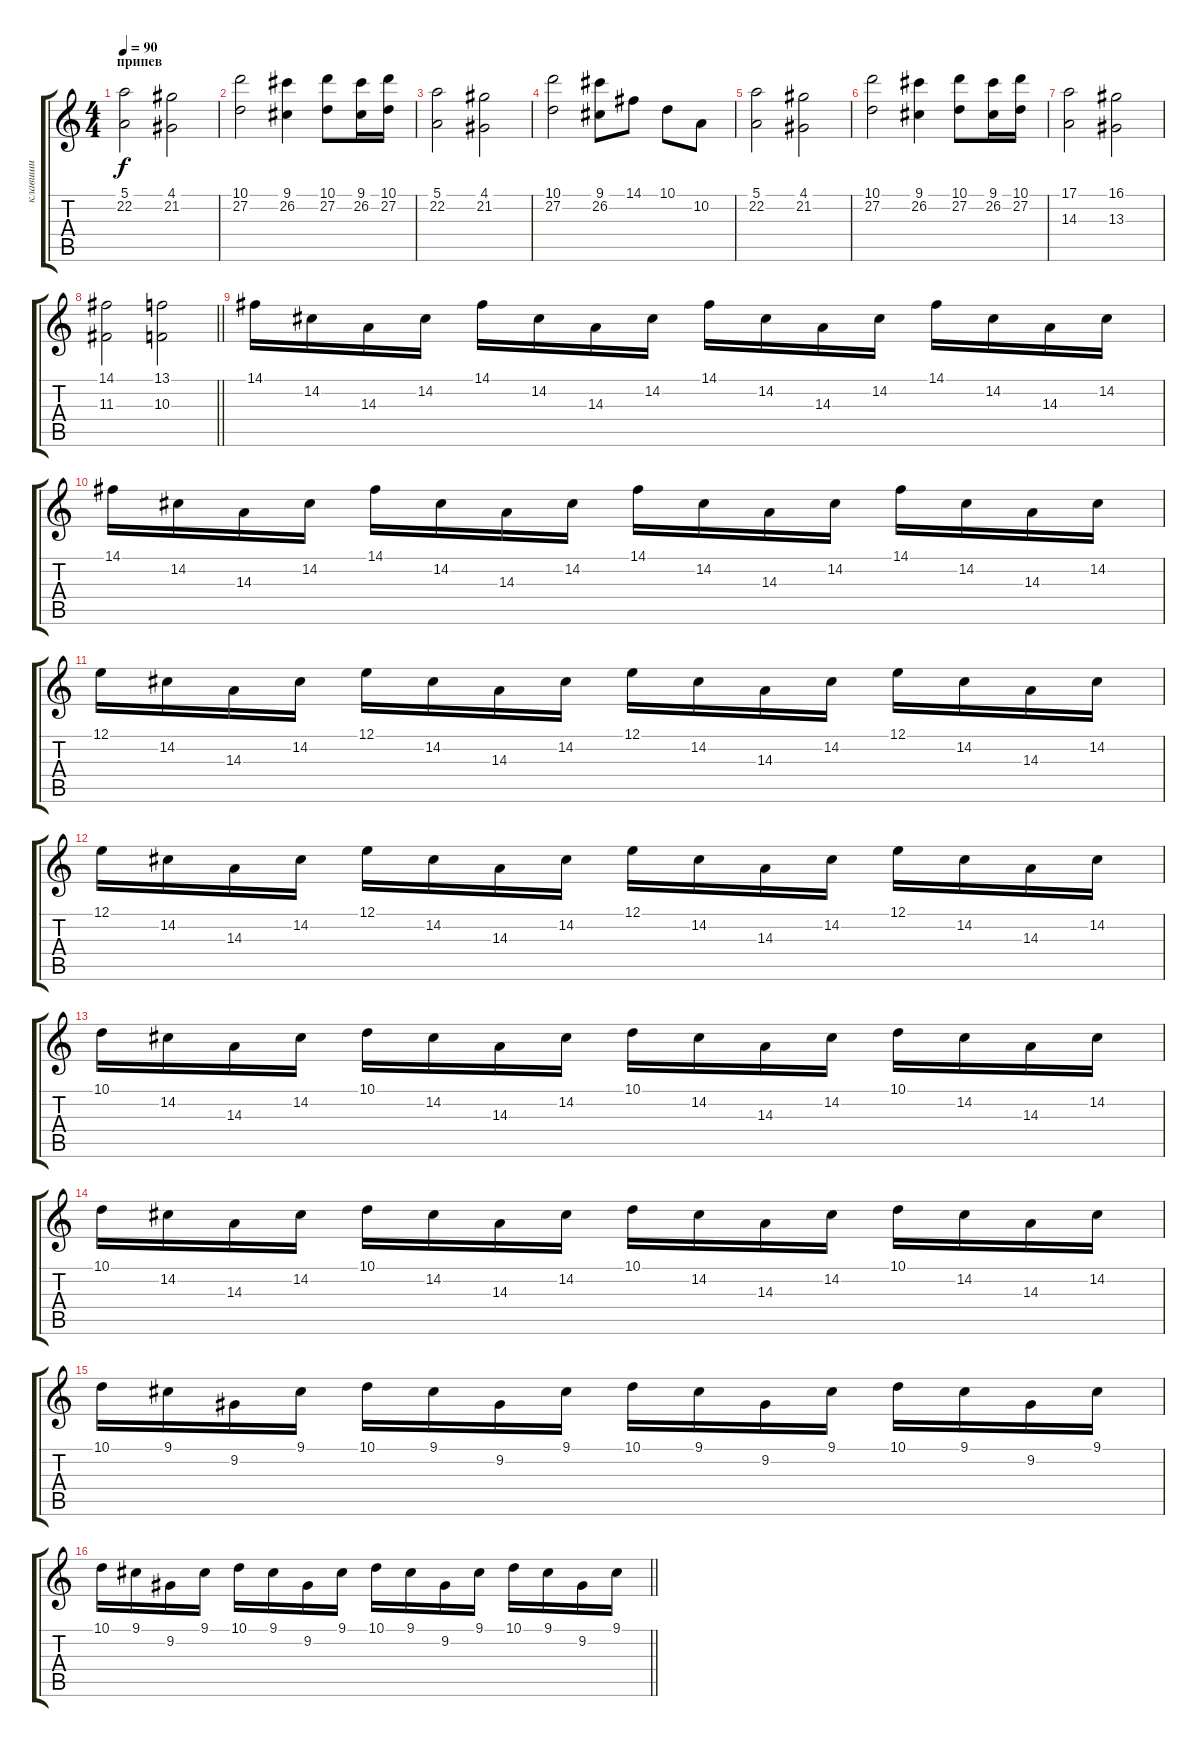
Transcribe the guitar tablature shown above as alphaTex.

\track ("клавиши" "клавиши") {instrument stringensemble1}
\staff {score tabs}
\tuning (E4 B3 G3 D3 A2 D2) {hide}
\ts (4 4)
\section ("" "припев")
\tempo 90
\clef g2
\ks c
(5.1 22.2).2{dy f} (4.1 21.2).2 |
(10.1 27.2).2 (9.1 26.2).4 (10.1 27.2).8 (9.1 26.2).16 (10.1 27.2).16 |
(5.1 22.2).2 (4.1 21.2).2 |
(10.1 27.2).2 (9.1 26.2).8 14.1.8 10.1.8 10.2.8 |
(5.1 22.2).2 (4.1 21.2).2 |
(10.1 27.2).2 (9.1 26.2).4 (10.1 27.2).8 (9.1 26.2).16 (10.1 27.2).16 |
(17.1 14.3).2 (16.1 13.3).2 |
\barLineRight lightlight
(14.1 11.3).2 (13.1 10.3).2 |
14.1.16 14.2.16 14.3.16 14.2.16 14.1.16 14.2.16 14.3.16 14.2.16 14.1.16 14.2.16 14.3.16 14.2.16 14.1.16 14.2.16 14.3.16 14.2.16 |
14.1.16 14.2.16 14.3.16 14.2.16 14.1.16 14.2.16 14.3.16 14.2.16 14.1.16 14.2.16 14.3.16 14.2.16 14.1.16 14.2.16 14.3.16 14.2.16 |
12.1.16 14.2.16 14.3.16 14.2.16 12.1.16 14.2.16 14.3.16 14.2.16 12.1.16 14.2.16 14.3.16 14.2.16 12.1.16 14.2.16 14.3.16 14.2.16 |
12.1.16 14.2.16 14.3.16 14.2.16 12.1.16 14.2.16 14.3.16 14.2.16 12.1.16 14.2.16 14.3.16 14.2.16 12.1.16 14.2.16 14.3.16 14.2.16 |
10.1.16 14.2.16 14.3.16 14.2.16 10.1.16 14.2.16 14.3.16 14.2.16 10.1.16 14.2.16 14.3.16 14.2.16 10.1.16 14.2.16 14.3.16 14.2.16 |
10.1.16 14.2.16 14.3.16 14.2.16 10.1.16 14.2.16 14.3.16 14.2.16 10.1.16 14.2.16 14.3.16 14.2.16 10.1.16 14.2.16 14.3.16 14.2.16 |
10.1.16 9.1.16 9.2.16 9.1.16 10.1.16 9.1.16 9.2.16 9.1.16 10.1.16 9.1.16 9.2.16 9.1.16 10.1.16 9.1.16 9.2.16 9.1.16 |
\barLineRight lightlight
10.1.16 9.1.16 9.2.16 9.1.16 10.1.16 9.1.16 9.2.16 9.1.16 10.1.16 9.1.16 9.2.16 9.1.16 10.1.16 9.1.16 9.2.16 9.1.16
